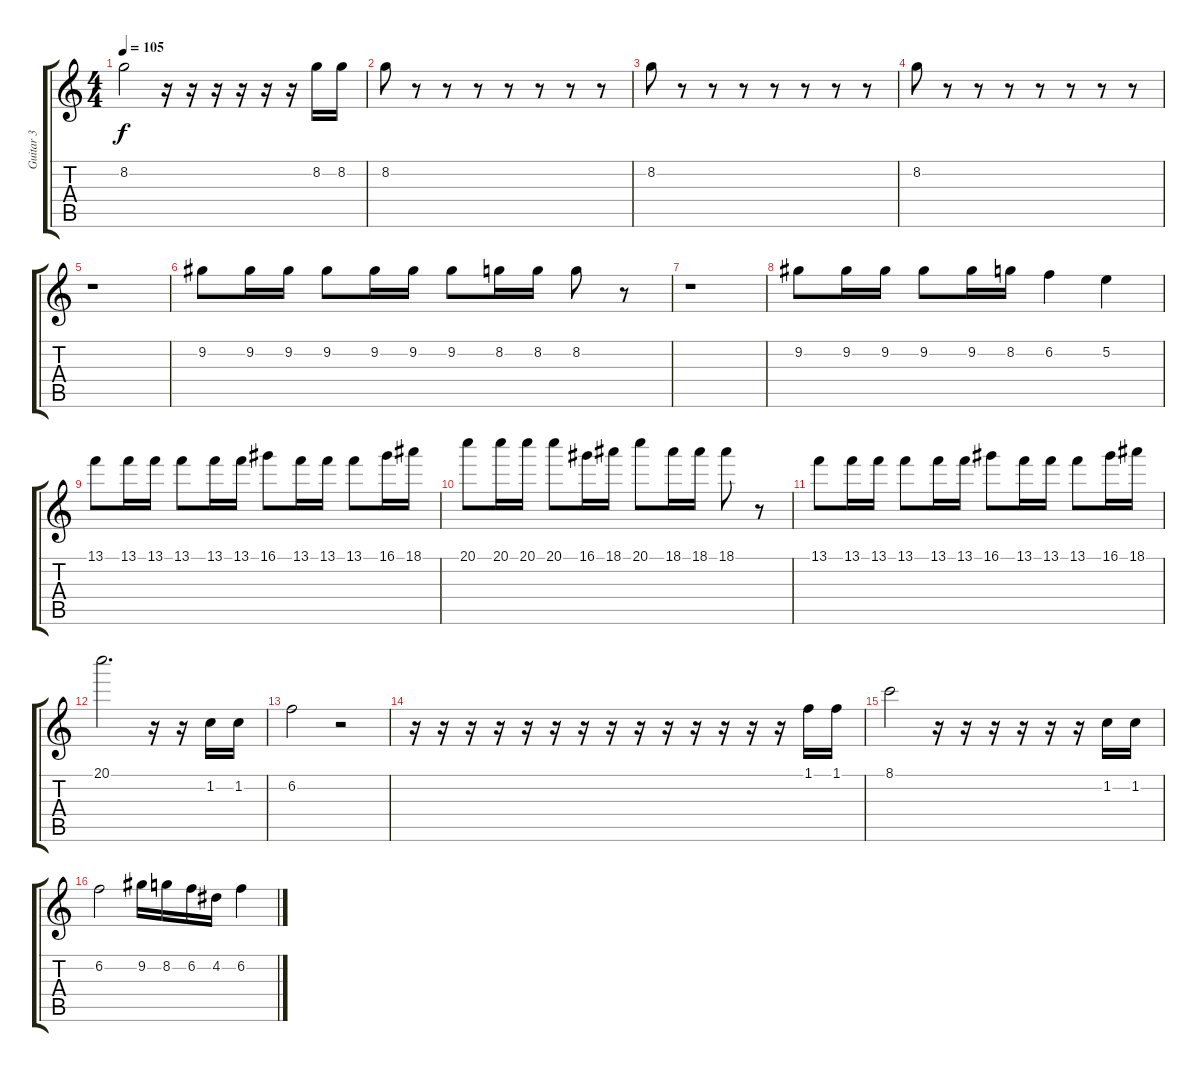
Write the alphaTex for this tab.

\track ("Guitar 3" "Guitar 3") {instrument distortionguitar}
\staff {score tabs}
\tuning (E4 B3 G3 D3 A2 E2) {hide}
\ts (4 4)
\tempo 105
\clef g2
\ks c
8.2.2{dy f} r.16 r.16 r.16 r.16 r.16 r.16 8.2.16 8.2.16 |
8.2.8 r.8 r.8 r.8 r.8 r.8 r.8 r.8 |
8.2.8 r.8 r.8 r.8 r.8 r.8 r.8 r.8 |
8.2.8 r.8 r.8 r.8 r.8 r.8 r.8 r.8 |
r.1 |
9.2.8 9.2.16 9.2.16 9.2.8 9.2.16 9.2.16 9.2.8 8.2.16 8.2.16 8.2.8 r.8 |
r.1 |
9.2.8 9.2.16 9.2.16 9.2.8 9.2.16 8.2.16 6.2.4 5.2.4 |
13.1.8 13.1.16 13.1.16 13.1.8 13.1.16 13.1.16 16.1.8 13.1.16 13.1.16 13.1.8 16.1.16 18.1.16 |
20.1.8 20.1.16 20.1.16 20.1.8 16.1.16 18.1.16 20.1.8 18.1.16 18.1.16 18.1.8 r.8 |
13.1.8 13.1.16 13.1.16 13.1.8 13.1.16 13.1.16 16.1.8 13.1.16 13.1.16 13.1.8 16.1.16 18.1.16 |
20.1.2{d} r.16 r.16 1.2.16 1.2.16 |
6.2.2 r.2 |
r.16 r.16 r.16 r.16 r.16 r.16 r.16 r.16 r.16 r.16 r.16 r.16 r.16 r.16 1.1.16 1.1.16 |
8.1.2 r.16 r.16 r.16 r.16 r.16 r.16 1.2.16 1.2.16 |
6.2.2 9.2.16 8.2.16 6.2.16 4.2.16 6.2.4
